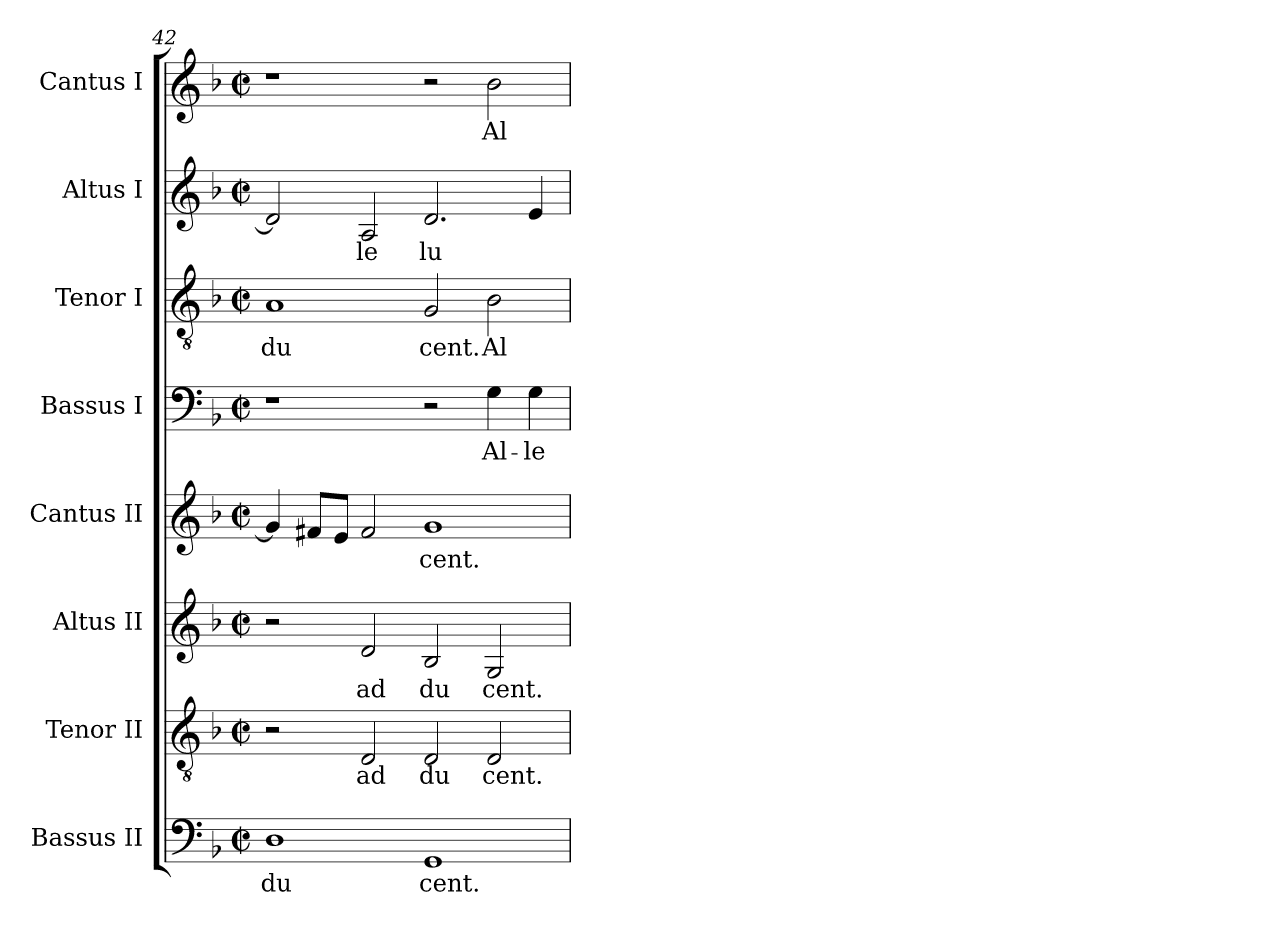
**kern	**text	**kern	**text	**kern	**text	**kern	**text	**kern	**text	**kern	**text	**kern	**text	**kern	**text
*part8	*part8	*part7	*part7	*part6	*part6	*part5	*part5	*part4	*part4	*part3	*part3	*part2	*part2	*part1	*part1
*staff8	*staff8	*staff7	*staff7	*staff6	*staff6	*staff5	*staff5	*staff4	*staff4	*staff3	*staff3	*staff2	*staff2	*staff1	*staff1
*I"Bassus II	*	*I"Tenor II	*	*I"Altus II	*	*I"Cantus II	*	*I"Bassus I	*	*I"Tenor I	*	*I"Altus I	*	*I"Cantus I	*
*clefF4	*	*clefGv2	*	*clefG2	*	*clefG2	*	*clefF4	*	*clefGv2	*	*clefG2	*	*clefG2	*
*k[b-]	*	*k[b-]	*	*k[b-]	*	*k[b-]	*	*k[b-]	*	*k[b-]	*	*k[b-]	*	*k[b-]	*
*F:	*	*F:	*	*F:	*	*F:	*	*F:	*	*F:	*	*F:	*	*F:	*
*M2/2	*	*M2/2	*	*M2/2	*	*M2/2	*	*M2/2	*	*M2/2	*	*M2/2	*	*M2/2	*
*met(c|)	*	*met(c|)	*	*met(c|)	*	*met(c|)	*	*met(c|)	*	*met(c|)	*	*met(c|)	*	*met(c|)	*
=42	=42	=42	=42	=42	=42	=42	=42	=42	=42	=42	=42	=42	=42	=42	=42
!	!LO:LY:b:cj	!	!	!	!	!	!	!	!	!	!LO:LY:b:cj	!	!	!	!
1D	du	2r	.	2r	.	4g/]	.	1r	.	1A	du	2d/]	.	1r	.
.	.	.	.	.	.	8f#/L	.	.	.	.	.	.	.	.	.
.	.	.	.	.	.	8e/J	.	.	.	.	.	.	.	.	.
!	!	!	!LO:LY:b:cj	!	!LO:LY:b:cj	!	!	!	!	!	!	!	!LO:LY:b:cj	!	!
.	.	2D/	ad	2d/	ad	2f#/	.	.	.	.	.	2A/	le	.	.
!	!LO:LY:b:cj	!	!LO:LY:b:cj	!	!LO:LY:b:cj	!	!LO:LY:b:cj	!	!	!	!LO:LY:b:cj	!	!LO:LY:b:cj	!	!
1GG	cent.	2D/	du	2B-/	du	1g	cent.	2r	.	2G/	cent.	2.d/	lu	2r	.
!	!	!	!LO:LY:b:cj	!	!LO:LY:b:cj	!	!	!	!LO:LY:b:cj	!	!LO:LY:b:cj	!	!	!	!LO:LY:b:cj
.	.	2D/	cent.	2G/	cent.	.	.	4G\	Al-	2B-\	Al	.	.	2b-\	Al
!	!	!	!	!	!	!	!	!	!LO:LY:b:cj	!	!	!	!	!	!
.	.	.	.	.	.	.	.	4G\	-le-	.	.	4e/	.	.	.
=	=	=	=	=	=	=	=	=	=	=	=	=	=	=	=
*-	*-	*-	*-	*-	*-	*-	*-	*-	*-	*-	*-	*-	*-	*-	*-
